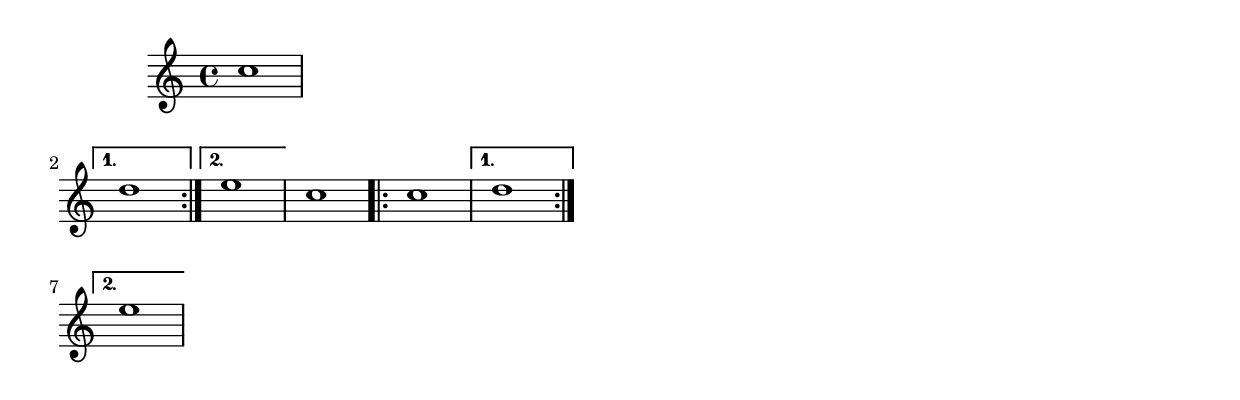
\version "1.7.18"

\header{
texidoc="
Across linebreaks, the left edge of a first and second alternative
bracket should be equal.
"
}

    \paper { raggedright= ##t }

\score  {
\notes
\context Staff\relative c''  {
	\repeat "volta" 2 { c1 \break } \alternative { d e }
	c1
	\repeat "volta" 2 { c1 } \alternative { { d \break}  e }

}
}

